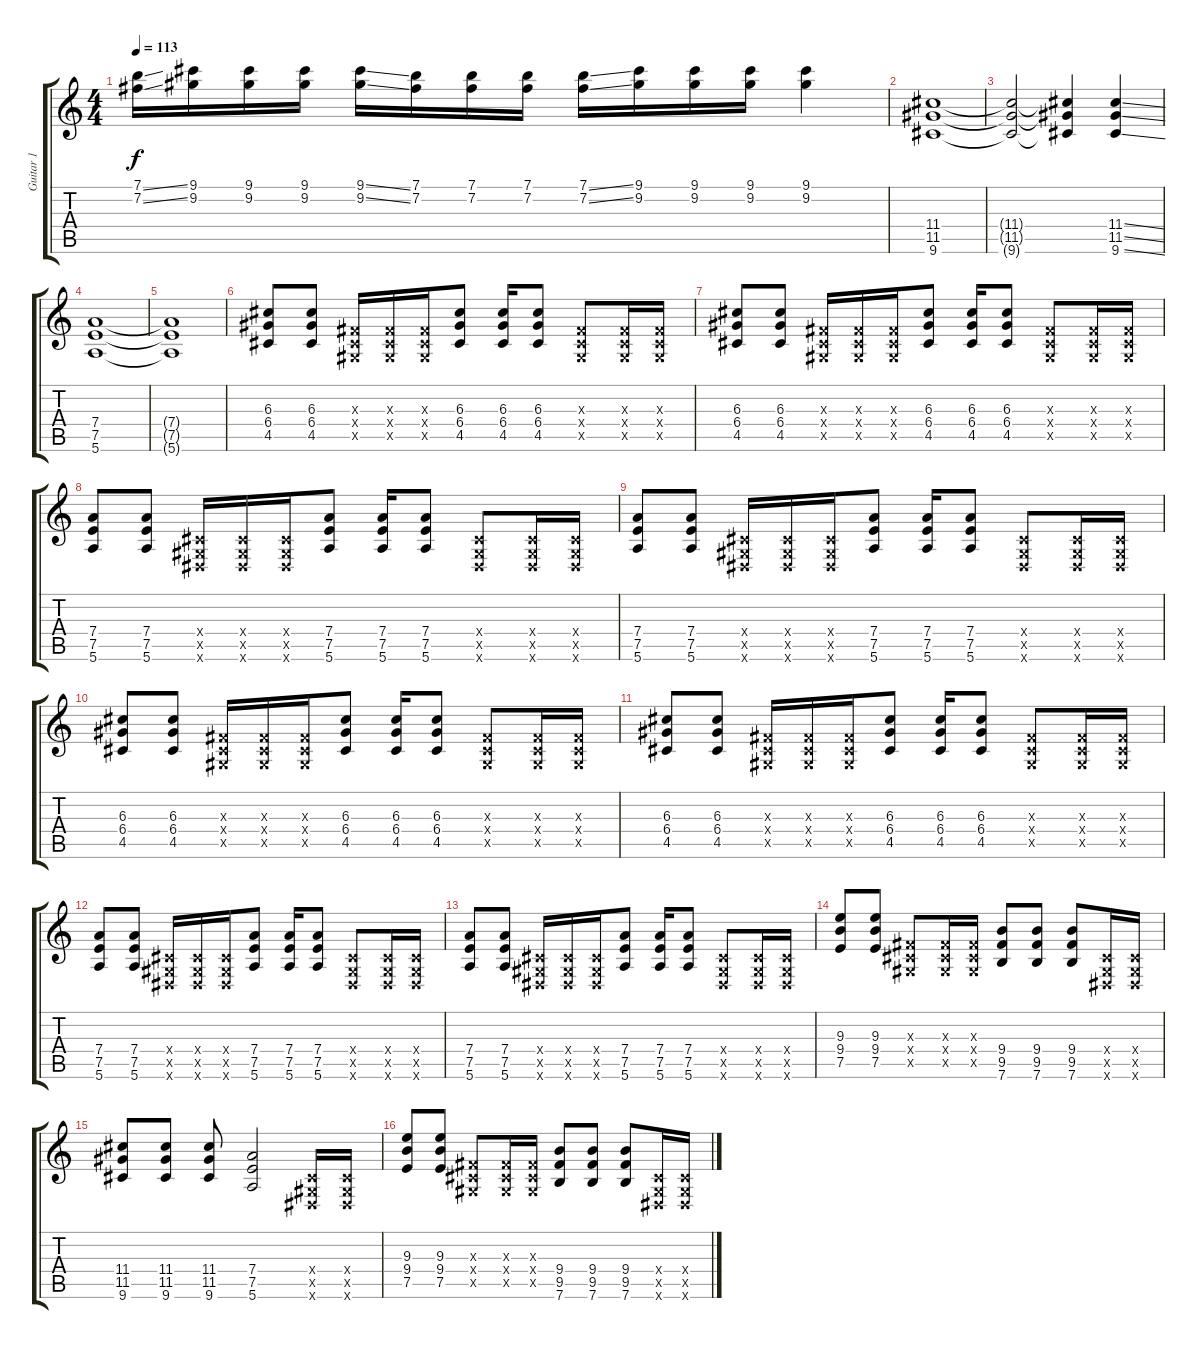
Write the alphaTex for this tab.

\track ("Guitar 1" "Guitar 1") {instrument overdrivenguitar}
\staff {score tabs}
\tuning (E4 B3 G3 D3 A2 E2) {hide}
\ts (4 4)
\tempo 113
\clef g2
\ks c
(7.1{ss} 7.2{ss}).16{dy f} (9.1 9.2).16 (9.1 9.2).16 (9.1 9.2).16 (9.1{ss} 9.2{ss}).16 (7.1 7.2).16 (7.1 7.2).16 (7.1 7.2).16 (7.1{ss} 7.2{ss}).16 (9.1 9.2).16 (9.1 9.2).16 (9.1 9.2).16 (9.1 9.2).4 |
(11.4 11.5 9.6).1 |
(11.4{t} 11.5{t} 9.6{t}).2 (11.4{t} 11.5{t} 9.6{t}).4 (11.4{ss} 11.5{ss} 9.6{ss}).4 |
(7.4 7.5 5.6).1 |
(7.4{t} 7.5{t} 5.6{t}).1 |
(6.3 6.4 4.5).8 (6.3 6.4 4.5).8 (-1.3{x} -1.4{x} -1.5{x}).16 (-1.3{x} -1.4{x} -1.5{x}).16 (-1.3{x} -1.4{x} -1.5{x}).16 (6.3 6.4 4.5).8 (6.3 6.4 4.5).16 (6.3 6.4 4.5).8 (-1.3{x} -1.4{x} -1.5{x}).8 (-1.3{x} -1.4{x} -1.5{x}).16 (-1.3{x} -1.4{x} -1.5{x}).16 |
(6.3 6.4 4.5).8 (6.3 6.4 4.5).8 (-1.3{x} -1.4{x} -1.5{x}).16 (-1.3{x} -1.4{x} -1.5{x}).16 (-1.3{x} -1.4{x} -1.5{x}).16 (6.3 6.4 4.5).8 (6.3 6.4 4.5).16 (6.3 6.4 4.5).8 (-1.3{x} -1.4{x} -1.5{x}).8 (-1.3{x} -1.4{x} -1.5{x}).16 (-1.3{x} -1.4{x} -1.5{x}).16 |
(7.4 7.5 5.6).8 (7.4 7.5 5.6).8 (-1.4{x} -1.5{x} -1.6{x}).16 (-1.4{x} -1.5{x} -1.6{x}).16 (-1.4{x} -1.5{x} -1.6{x}).16 (7.4 7.5 5.6).8 (7.4 7.5 5.6).16 (7.4 7.5 5.6).8 (-1.4{x} -1.5{x} -1.6{x}).8 (-1.4{x} -1.5{x} -1.6{x}).16 (-1.4{x} -1.5{x} -1.6{x}).16 |
(7.4 7.5 5.6).8 (7.4 7.5 5.6).8 (-1.4{x} -1.5{x} -1.6{x}).16 (-1.4{x} -1.5{x} -1.6{x}).16 (-1.4{x} -1.5{x} -1.6{x}).16 (7.4 7.5 5.6).8 (7.4 7.5 5.6).16 (7.4 7.5 5.6).8 (-1.4{x} -1.5{x} -1.6{x}).8 (-1.4{x} -1.5{x} -1.6{x}).16 (-1.4{x} -1.5{x} -1.6{x}).16 |
(6.3 6.4 4.5).8 (6.3 6.4 4.5).8 (-1.3{x} -1.4{x} -1.5{x}).16 (-1.3{x} -1.4{x} -1.5{x}).16 (-1.3{x} -1.4{x} -1.5{x}).16 (6.3 6.4 4.5).8 (6.3 6.4 4.5).16 (6.3 6.4 4.5).8 (-1.3{x} -1.4{x} -1.5{x}).8 (-1.3{x} -1.4{x} -1.5{x}).16 (-1.3{x} -1.4{x} -1.5{x}).16 |
(6.3 6.4 4.5).8 (6.3 6.4 4.5).8 (-1.3{x} -1.4{x} -1.5{x}).16 (-1.3{x} -1.4{x} -1.5{x}).16 (-1.3{x} -1.4{x} -1.5{x}).16 (6.3 6.4 4.5).8 (6.3 6.4 4.5).16 (6.3 6.4 4.5).8 (-1.3{x} -1.4{x} -1.5{x}).8 (-1.3{x} -1.4{x} -1.5{x}).16 (-1.3{x} -1.4{x} -1.5{x}).16 |
(7.4 7.5 5.6).8 (7.4 7.5 5.6).8 (-1.4{x} -1.5{x} -1.6{x}).16 (-1.4{x} -1.5{x} -1.6{x}).16 (-1.4{x} -1.5{x} -1.6{x}).16 (7.4 7.5 5.6).8 (7.4 7.5 5.6).16 (7.4 7.5 5.6).8 (-1.4{x} -1.5{x} -1.6{x}).8 (-1.4{x} -1.5{x} -1.6{x}).16 (-1.4{x} -1.5{x} -1.6{x}).16 |
(7.4 7.5 5.6).8 (7.4 7.5 5.6).8 (-1.4{x} -1.5{x} -1.6{x}).16 (-1.4{x} -1.5{x} -1.6{x}).16 (-1.4{x} -1.5{x} -1.6{x}).16 (7.4 7.5 5.6).8 (7.4 7.5 5.6).16 (7.4 7.5 5.6).8 (-1.4{x} -1.5{x} -1.6{x}).8 (-1.4{x} -1.5{x} -1.6{x}).16 (-1.4{x} -1.5{x} -1.6{x}).16 |
(9.3 9.4 7.5).8 (9.3 9.4 7.5).8 (-1.3{x} -1.4{x} -1.5{x}).8 (-1.3{x} -1.4{x} -1.5{x}).16 (-1.3{x} -1.4{x} -1.5{x}).16 (9.4 9.5 7.6).8 (9.4 9.5 7.6).8 (9.4 9.5 7.6).8 (-1.4{x} -1.5{x} -1.6{x}).16 (-1.4{x} -1.5{x} -1.6{x}).16 |
(11.4 11.5 9.6).8 (11.4 11.5 9.6).8 (11.4 11.5 9.6).8 (7.4 7.5 5.6).2 (-1.4{x} -1.5{x} -1.6{x}).16 (-1.4{x} -1.5{x} -1.6{x}).16 |
(9.3 9.4 7.5).8 (9.3 9.4 7.5).8 (-1.3{x} -1.4{x} -1.5{x}).8 (-1.3{x} -1.4{x} -1.5{x}).16 (-1.3{x} -1.4{x} -1.5{x}).16 (9.4 9.5 7.6).8 (9.4 9.5 7.6).8 (9.4 9.5 7.6).8 (-1.4{x} -1.5{x} -1.6{x}).16 (-1.4{x} -1.5{x} -1.6{x}).16
